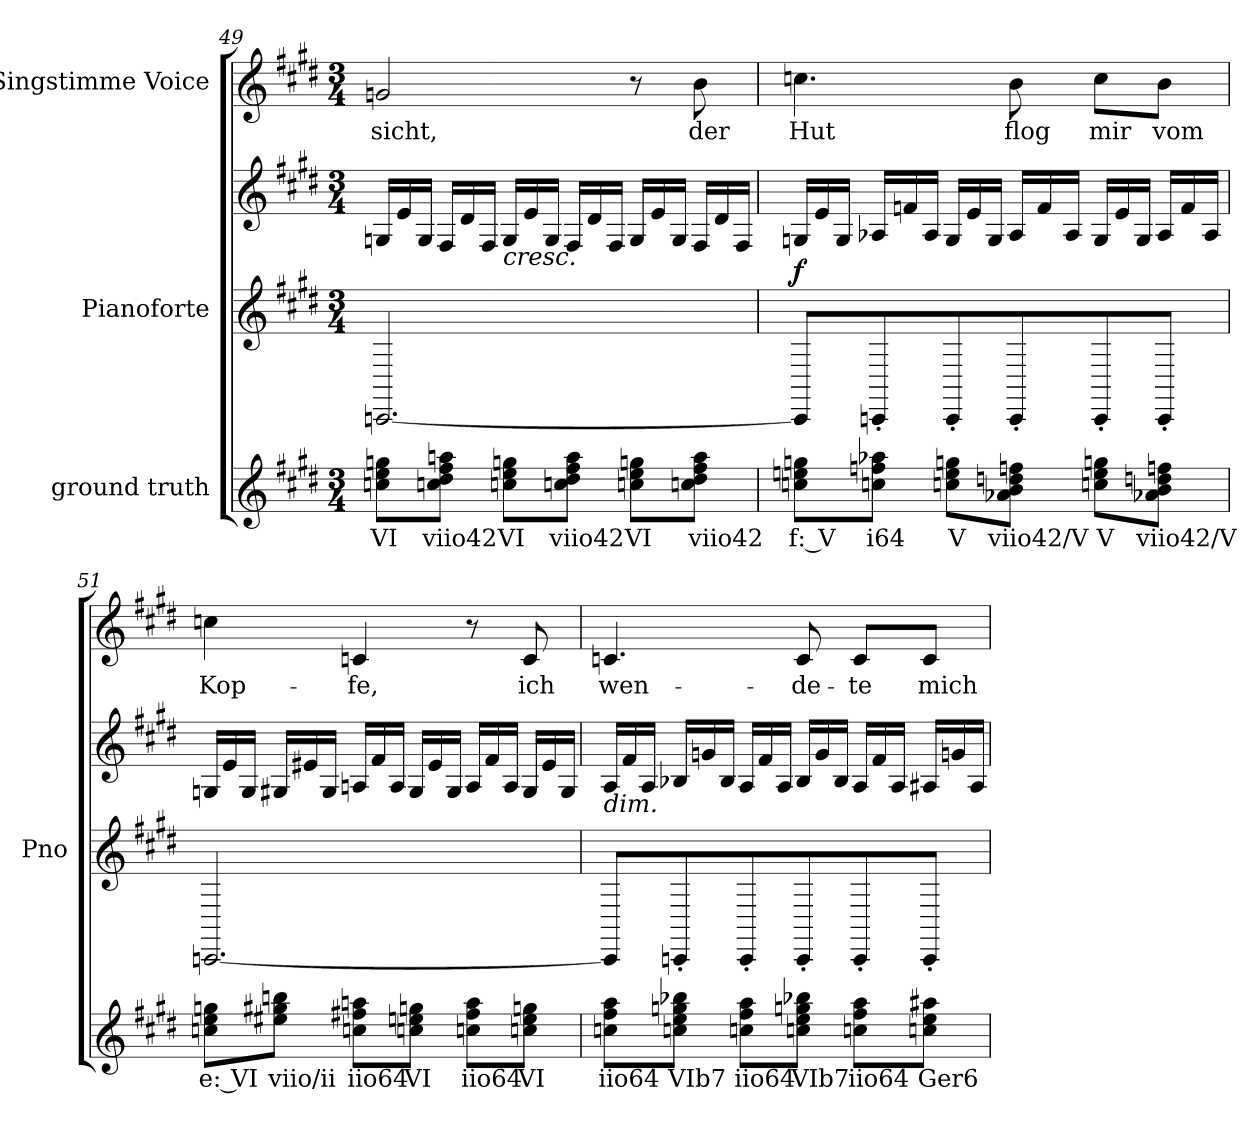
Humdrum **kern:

**kern	**text	**kern	**kern	**dynam	**kern	**text
*part3	*part3	*part2	*part2	*part2	*part1	*part1
*staff4	*staff4	*staff3	*staff2	*staff2/3	*staff1	*staff1
*I"ground truth	*	*I"Pianoforte	*	*	*I"Singstimme Voice	*
*	*	*I'Pno	*	*	*	*
*	*	*clefG2	*clefG2	*	*clefG2	*
*k[f#c#g#d#]	*	*k[f#c#g#d#]	*k[f#c#g#d#]	*	*k[f#c#g#d#]	*
*M3/4	*	*M3/4	*M3/4	*	*M3/4	*
=49	=49	=49	=49	=49	=49	=49
*	*	*	*Xtuplet	*	*	*
!	!	!	!	!	!	!LO:LY:b
8ccn 8ee 8ggnL	VI	[2.CCn/	24Gn/LL	.	2gn/	-sicht,
.	.	.	24e/	.	.	.
.	.	.	24G/JJ	.	.	.
8ccn 8dd# 8ff# 8aanJ	viio42	.	24F#/LL	.	.	.
.	.	.	24d#/	.	.	.
.	.	.	24F#/JJ	.	.	.
!	!	!	!LO:TX:b:i:t=cresc.	!	!	!
8ccn 8ee 8ggnL	VI	.	24G/LL	.	.	.
.	.	.	24e/	.	.	.
.	.	.	24G/JJ	.	.	.
8ccn 8dd# 8ff# 8aaJ	viio42	.	24F#/LL	.	.	.
.	.	.	24d#/	.	.	.
.	.	.	24F#/JJ	.	.	.
8ccn 8ee 8ggnL	VI	.	24G/LL	.	8r	.
.	.	.	24e/	.	.	.
.	.	.	24G/JJ	.	.	.
!	!	!	!	!	!	!LO:LY:b
8ccn 8dd# 8ff# 8aaJ	viio42	.	24F#/LL	.	8b\	der
.	.	.	24d#/	.	.	.
.	.	.	24F#/JJ	.	.	.
!!LO:LB:g=z
=50	=50	=50	=50	=50	=50	=50
!	!	!	!	!LO:DY:a=2	!	!LO:LY:b
8ccn 8een 8ggnL	f: V	8CC/L]	24Gn/LL	f	4.ccn\	Hut
.	.	.	24e/	.	.	.
.	.	.	24G/JJ	.	.	.
8ccn 8ffn 8aa-XJ	i64	8CCn'/	24A-X/LL	.	.	.
.	.	.	24fn/	.	.	.
.	.	.	24A-/JJ	.	.	.
8ccn 8ee 8ggnL	V	8CC'/	24G/LL	.	.	.
.	.	.	24e/	.	.	.
.	.	.	24G/JJ	.	.	.
!	!	!	!	!	!	!LO:LY:b
8a-X 8b 8ddn 8ffnJ	viio42/V	8CC'/	24A-/LL	.	8b\	flog
.	.	.	24f/	.	.	.
.	.	.	24A-/JJ	.	.	.
!	!	!	!	!	!	!LO:LY:b
8ccn 8ee 8ggnL	V	8CC'/	24G/LL	.	8cc\L	mir
.	.	.	24e/	.	.	.
.	.	.	24G/JJ	.	.	.
!	!	!	!	!	!	!LO:LY:b
8a-X 8b 8ddn 8ffnJ	viio42/V	8CC'/J	24A-/LL	.	8b\J	vom
.	.	.	24f/	.	.	.
.	.	.	24A-/JJ	.	.	.
=51	=51	=51	=51	=51	=51	=51
!	!	!	!	!	!	!LO:LY:b
8ccn 8ee 8ggnL	e: VI	[2.CCn/	24Gn/LL	.	4ccn\	Kop-
.	.	.	24e/	.	.	.
.	.	.	24G/JJ	.	.	.
8ee#X 8gg#X 8bbnJ	viio/ii	.	24G#X/LL	.	.	.
.	.	.	24e#X/	.	.	.
.	.	.	24G#/JJ	.	.	.
!	!	!	!	!	!	!LO:LY:b
8ccn 8ff#X 8aanL	iio64	.	24An/LL	.	4cn/	-fe,
.	.	.	24f#/	.	.	.
.	.	.	24A/JJ	.	.	.
8ccn 8een 8ggnJ	VI	.	24G#/LL	.	.	.
.	.	.	24e#/	.	.	.
.	.	.	24G#/JJ	.	.	.
8ccn 8ff# 8aaL	iio64	.	24A/LL	.	8r	.
.	.	.	24f#/	.	.	.
.	.	.	24A/JJ	.	.	.
!	!	!	!	!	!	!LO:LY:b
8ccn 8ee 8ggnJ	VI	.	24G#/LL	.	8c/	ich
.	.	.	24e#/	.	.	.
.	.	.	24G#/JJ	.	.	.
!!LO:LB:g=z
=52	=52	=52	=52	=52	=52	=52
!	!	!	!LO:TX:b:i:t=dim.	!	!	!
!	!	!	!	!	!	!LO:LY:b
8ccn 8ff# 8aaL	iio64	8CC/L]	24A/LL	.	4.cn/	wen-
.	.	.	24f#/	.	.	.
.	.	.	24A/JJ	.	.	.
8ccn 8ee 8ggn 8bb-XJ	VIb7	8CCn'/	24B-X/LL	.	.	.
.	.	.	24gn/	.	.	.
.	.	.	24B-/JJ	.	.	.
8ccn 8ff# 8aaL	iio64	8CC'/	24A/LL	.	.	.
.	.	.	24f#/	.	.	.
.	.	.	24A/JJ	.	.	.
!	!	!	!	!	!	!LO:LY:b
8ccn 8ee 8ggn 8bb-XJ	VIb7	8CC'/	24B-/LL	.	8c/	-de-
.	.	.	24g/	.	.	.
.	.	.	24B-/JJ	.	.	.
!	!	!	!	!	!	!LO:LY:b
8ccn 8ff# 8aaL	iio64	8CC'/	24A/LL	.	8c/L	-te
.	.	.	24f#/	.	.	.
.	.	.	24A/JJ	.	.	.
!	!	!	!	!	!	!LO:LY:b
8ccn 8ee 8aa#XJ	Ger6	8CC'/J	24A#X/LL	.	8c/J	mich
.	.	.	24gn/	.	.	.
.	.	.	24A#/JJ	.	.	.
=	=	=	=	=	=	=
*-	*-	*-	*-	*-	*-	*-
